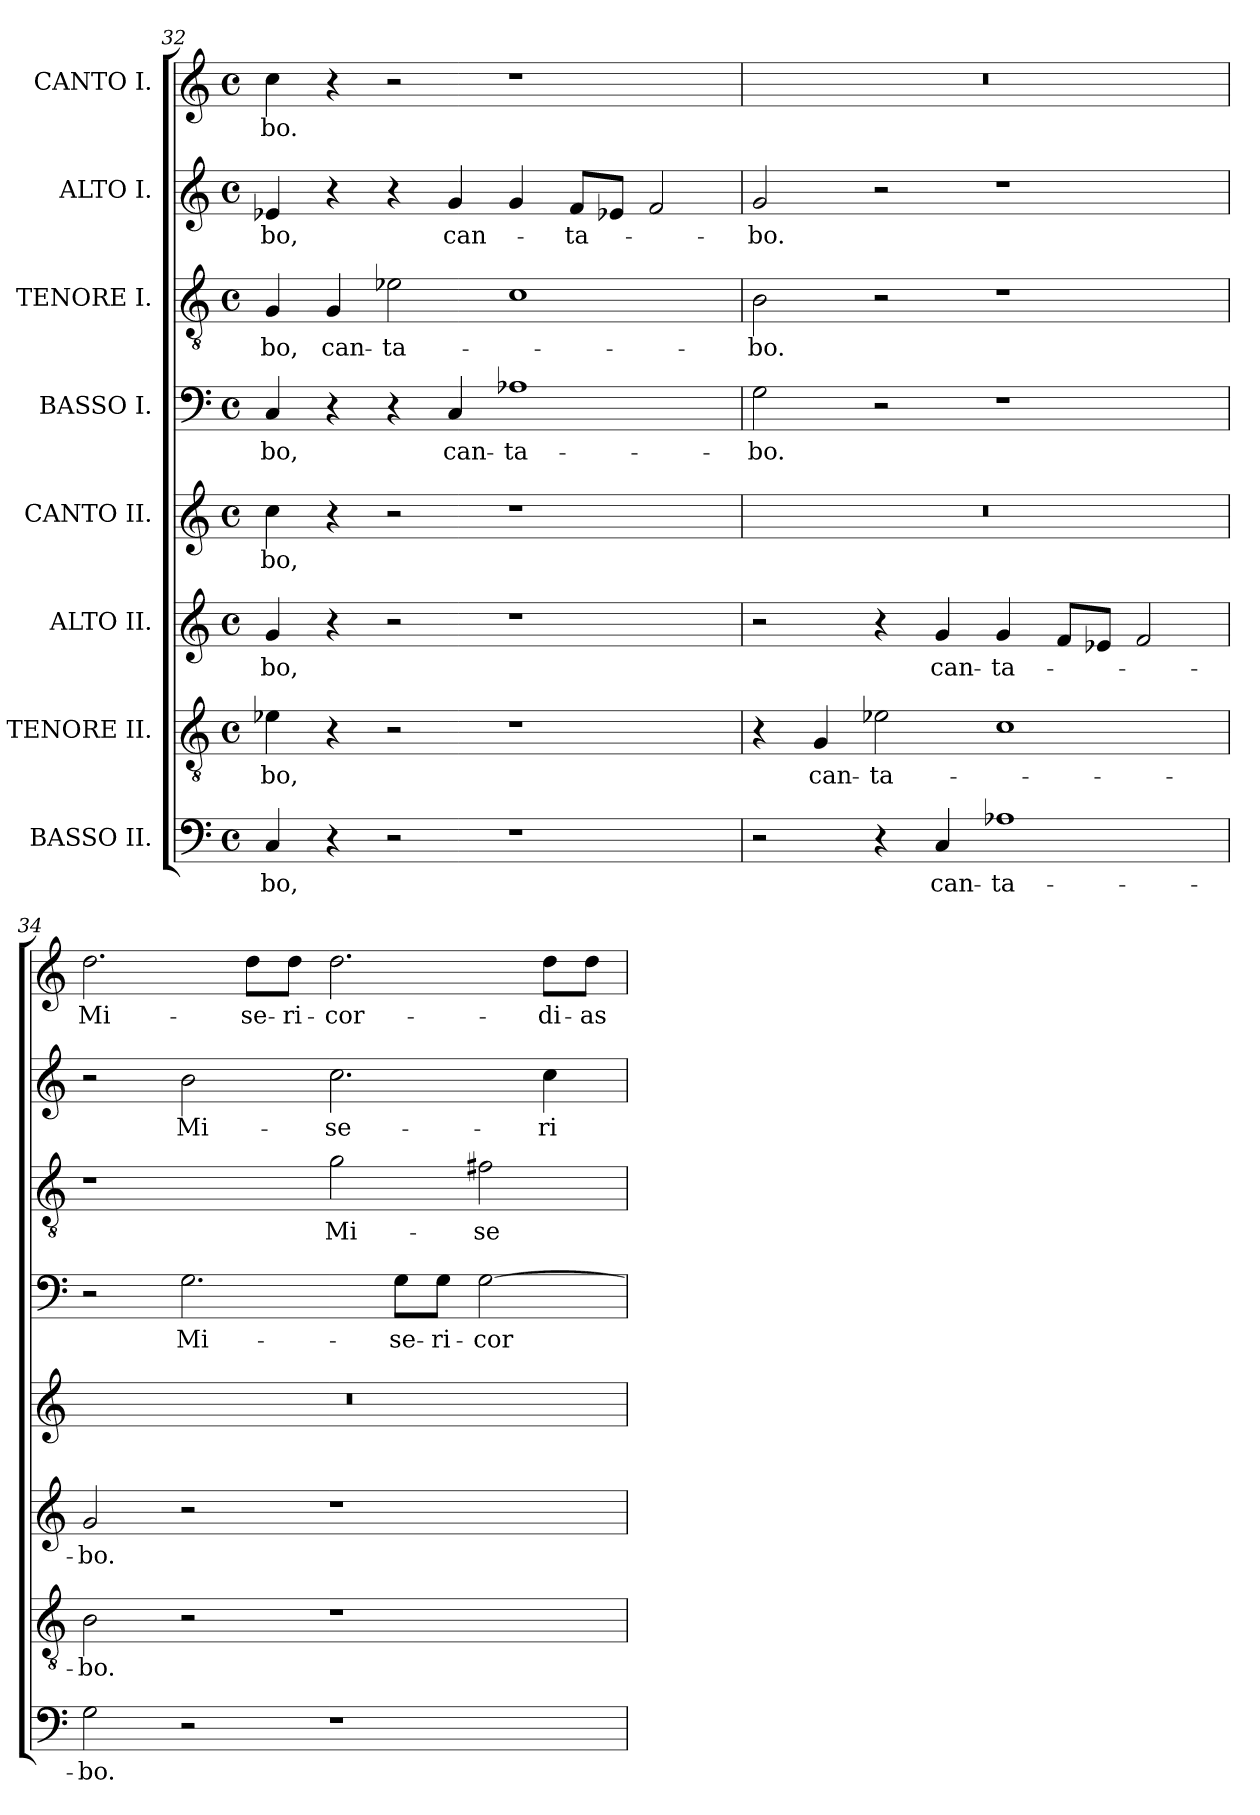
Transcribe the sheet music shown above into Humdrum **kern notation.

**kern	**text	**kern	**text	**kern	**text	**kern	**text	**kern	**text	**kern	**text	**kern	**text	**kern	**text
*part8	*part8	*part7	*part7	*part6	*part6	*part5	*part5	*part4	*part4	*part3	*part3	*part2	*part2	*part1	*part1
*staff8	*staff8	*staff7	*staff7	*staff6	*staff6	*staff5	*staff5	*staff4	*staff4	*staff3	*staff3	*staff2	*staff2	*staff1	*staff1
*I"BASSO II.	*	*I"TENORE II.	*	*I"ALTO II.	*	*I"CANTO II.	*	*I"BASSO I.	*	*I"TENORE I.	*	*I"ALTO I.	*	*I"CANTO I.	*
*clefF4	*	*clefGv2	*	*clefG2	*	*clefG2	*	*clefF4	*	*clefGv2	*	*clefG2	*	*clefG2	*
*k[]	*	*k[]	*	*k[]	*	*k[]	*	*k[]	*	*k[]	*	*k[]	*	*k[]	*
*M4/2	*	*M4/2	*	*M4/2	*	*M4/2	*	*M4/2	*	*M4/2	*	*M4/2	*	*M4/2	*
*met(c)	*	*met(c)	*	*met(c)	*	*met(c)	*	*met(c)	*	*met(c)	*	*met(c)	*	*met(c)	*
=32	=32	=32	=32	=32	=32	=32	=32	=32	=32	=32	=32	=32	=32	=32	=32
!	!LO:LY:b	!	!LO:LY:b	!	!LO:LY:b	!	!LO:LY:b	!	!LO:LY:b	!	!LO:LY:b	!	!LO:LY:b	!	!LO:LY:b
4C/	bo,	4e-X\	bo,	4g/	bo,	4cc\	bo,	4C/	bo,	4G/	bo,	4e-X/	bo,	4cc\	bo.
!	!	!	!	!	!	!	!	!	!	!	!LO:LY:b	!	!	!	!
4r	.	4r	.	4r	.	4r	.	4r	.	4G/	can-	4r	.	4r	.
!	!	!	!	!	!	!	!	!	!	!	!LO:LY:b	!	!	!	!
2r	.	2r	.	2r	.	2r	.	4r	.	2e-X\	-ta-	4r	.	2r	.
!	!	!	!	!	!	!	!	!	!LO:LY:b	!	!	!	!LO:LY:b	!	!
.	.	.	.	.	.	.	.	4C/	can-	.	.	4g/	can-	.	.
!	!	!	!	!	!	!	!	!	!LO:LY:b	!	!	!	!	!	!
1r	.	1r	.	1r	.	1r	.	1A-X	-ta-	1c	.	4g/	.	1r	.
!	!	!	!	!	!	!	!	!	!	!	!	!	!LO:LY:b	!	!
.	.	.	.	.	.	.	.	.	.	.	.	8f/L	-ta-	.	.
.	.	.	.	.	.	.	.	.	.	.	.	8e-X/J	.	.	.
.	.	.	.	.	.	.	.	.	.	.	.	2f/	.	.	.
=33	=33	=33	=33	=33	=33	=33	=33	=33	=33	=33	=33	=33	=33	=33	=33
!	!	!	!	!	!	!	!	!	!LO:LY:b	!	!LO:LY:b	!	!LO:LY:b	!	!
2r	.	4r	.	2r	.	0r	.	2G\	-bo.	2B\	-bo.	2g/	-bo.	0r	.
!	!	!	!LO:LY:b	!	!	!	!	!	!	!	!	!	!	!	!
.	.	4G/	can-	.	.	.	.	.	.	.	.	.	.	.	.
!	!	!	!LO:LY:b	!	!	!	!	!	!	!	!	!	!	!	!
4r	.	2e-X\	-ta-	4r	.	.	.	2r	.	2r	.	2r	.	.	.
!	!LO:LY:b	!	!	!	!LO:LY:b	!	!	!	!	!	!	!	!	!	!
4C/	can-	.	.	4g/	can-	.	.	.	.	.	.	.	.	.	.
!	!LO:LY:b	!	!	!	!LO:LY:b	!	!	!	!	!	!	!	!	!	!
1A-X	-ta-	1c	.	4g/	-ta-	.	.	1r	.	1r	.	1r	.	.	.
.	.	.	.	8f/L	.	.	.	.	.	.	.	.	.	.	.
.	.	.	.	8e-X/J	.	.	.	.	.	.	.	.	.	.	.
.	.	.	.	2f/	.	.	.	.	.	.	.	.	.	.	.
!!LO:LB:g=z
=34	=34	=34	=34	=34	=34	=34	=34	=34	=34	=34	=34	=34	=34	=34	=34
!	!LO:LY:b	!	!LO:LY:b	!	!LO:LY:b	!	!	!	!	!	!	!	!	!	!LO:LY:b
2G\	-bo.	2B\	bo.	2g/	-bo.	0r	.	2r	.	1r	.	2r	.	2.dd\	Mi-
!	!	!	!	!	!	!	!	!	!LO:LY:b	!	!	!	!LO:LY:b	!	!
2r	.	2r	.	2r	.	.	.	2.G\	Mi-	.	.	2b\	Mi-	.	.
!	!	!	!	!	!	!	!	!	!	!	!	!	!	!	!LO:LY:b
.	.	.	.	.	.	.	.	.	.	.	.	.	.	8dd\L	-se-
!	!	!	!	!	!	!	!	!	!	!	!	!	!	!	!LO:LY:b
.	.	.	.	.	.	.	.	.	.	.	.	.	.	8dd\J	-ri-
!	!	!	!	!	!	!	!	!	!	!	!LO:LY:b	!	!LO:LY:b	!	!LO:LY:b
1r	.	1r	.	1r	.	.	.	.	.	2g\	Mi-	2.cc\	-se-	2.dd\	-cor-
!	!	!	!	!	!	!	!	!	!LO:LY:b	!	!	!	!	!	!
.	.	.	.	.	.	.	.	8G\L	-se-	.	.	.	.	.	.
!	!	!	!	!	!	!	!	!	!LO:LY:b	!	!	!	!	!	!
.	.	.	.	.	.	.	.	8G\J	-ri-	.	.	.	.	.	.
!	!	!	!	!	!	!	!	!	!LO:LY:b	!	!LO:LY:b	!	!	!	!
.	.	.	.	.	.	.	.	[2G\	-cor-	2f#X\	-se-	.	.	.	.
!	!	!	!	!	!	!	!	!	!	!	!	!	!LO:LY:b	!	!LO:LY:b
.	.	.	.	.	.	.	.	.	.	.	.	4cc\	-ri-	8dd\L	-di-
!	!	!	!	!	!	!	!	!	!	!	!	!	!	!	!LO:LY:b
.	.	.	.	.	.	.	.	.	.	.	.	.	.	8dd\J	-as
=	=	=	=	=	=	=	=	=	=	=	=	=	=	=	=
*-	*-	*-	*-	*-	*-	*-	*-	*-	*-	*-	*-	*-	*-	*-	*-
